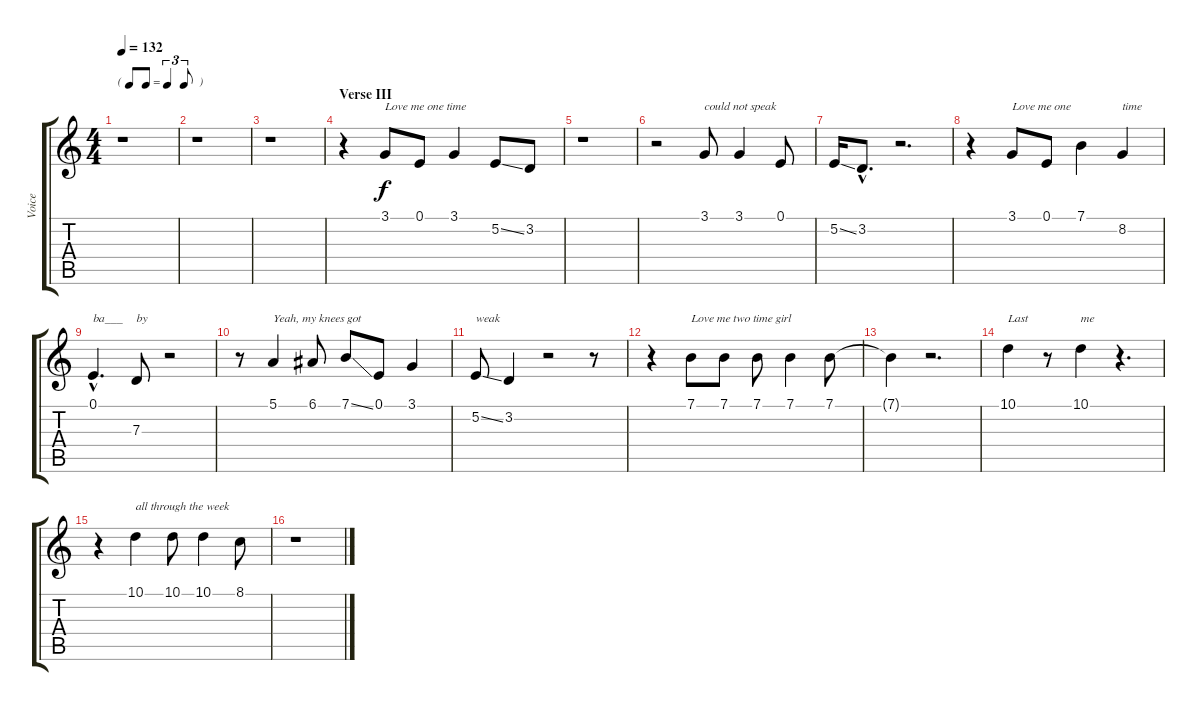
\track ("Voice" "Voice") {instrument accordion}
\staff {score tabs}
\tuning (E4 B3 G3 D3 A2 E2) {hide}
\ts (4 4)
\tf triplet8th
\tempo 132
\clef g2
\ks c
r.1{dy f} |
r.1 |
r.1 |
\section ("" "Verse III")
r.4 3.1.8{txt "Love me one time"} 0.1.8 3.1.4 5.2{ss}.8 3.2.8 |
r.1 |
r.2 3.1.8{txt "could not speak"} 3.1.4 0.1.8 |
5.2{ss}.16 3.2{hac}.8{d} r.2{d} |
r.4 3.1.8{txt "Love me one"} 0.1.8 7.1.4 8.2.4{txt "time"} |
0.1{hac}.4{d txt "ba___"} 7.3.8{txt "by"} r.2 |
r.8 5.1.4{txt "Yeah, my knees got"} 6.1.8 7.1{ss}.8 0.1.8 3.1.4 |
5.2{ss}.8{txt "weak"} 3.2.4 r.2 r.8 |
r.4 7.1.8{txt "Love me two time girl"} 7.1.8 7.1.8 7.1.4 7.1.8 |
7.1{t}.4 r.2{d} |
10.1.4{txt "Last"} r.8 10.1.4{txt "me"} r.4{d} |
r.4 10.1.4{txt "all through the week"} 10.1.8 10.1.4 8.1.8 |
r.1
